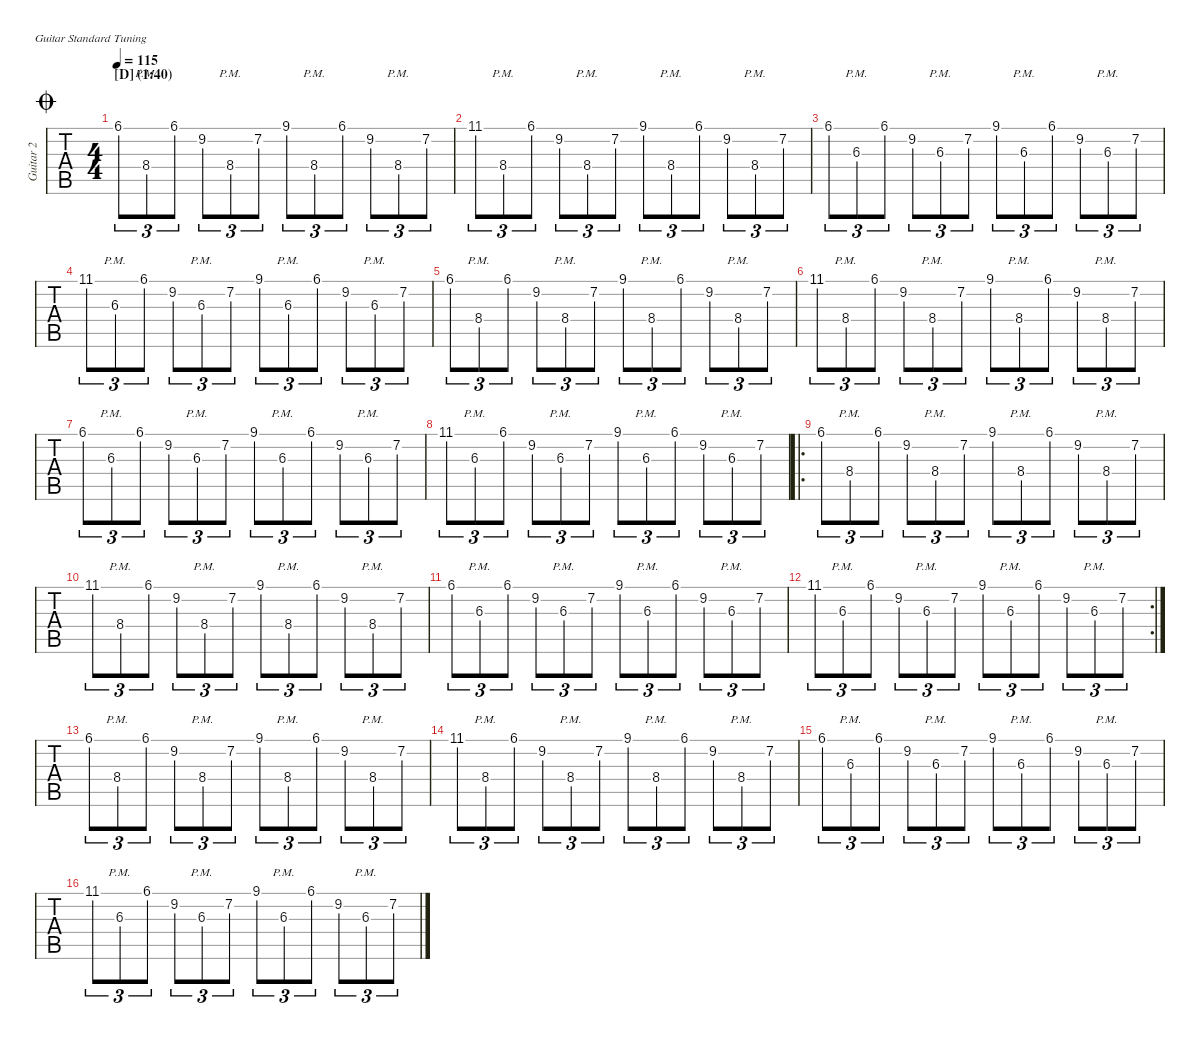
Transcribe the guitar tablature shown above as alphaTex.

\hideDynamics
\bracketExtendMode nobrackets
\multiTrackTrackNamePolicy allsystems
\firstSystemTrackNameMode fullname
\otherSystemsTrackNameMode fullname
\otherSystemsTrackNameOrientation horizontal
\track ("Guitar 2" "Guitar 2") {instrument electricguitarclean}
\staff {tabs}
\tuning (E4 B3 G3 D3 A2 E2)
\ts (4 4)
\section ("D" "(1:40)")
\scale
1.06183
\jump coda
\tempo 115
\accidentals auto
\clef g2
\ottava regular
\simile none
\ks c
6.1{acc #}.8{tu (3 2) dy mf} 8.4{pm acc #}.8{tu (3 2)} 6.1{acc #}.8{tu (3 2)} 9.2{acc #}.8{tu (3 2)} 8.4{pm acc #}.8{tu (3 2)} 7.2{acc #}.8{tu (3 2)} 9.1{acc #}.8{tu (3 2)} 8.4{pm acc #}.8{tu (3 2)} 6.1{acc #}.8{tu (3 2)} 9.2{acc #}.8{tu (3 2)} 8.4{pm acc #}.8{tu (3 2)} 7.2{acc #}.8{tu (3 2)} |
\scale
0.981312 11.1{acc #}.8{tu (3 2)} 8.4{pm acc #}.8{tu (3 2)} 6.1{acc #}.8{tu (3 2)} 9.2{acc #}.8{tu (3 2)} 8.4{pm acc #}.8{tu (3 2)} 7.2{acc #}.8{tu (3 2)} 9.1{acc #}.8{tu (3 2)} 8.4{pm acc #}.8{tu (3 2)} 6.1{acc #}.8{tu (3 2)} 9.2{acc #}.8{tu (3 2)} 8.4{pm acc #}.8{tu (3 2)} 7.2{acc #}.8{tu (3 2)} |
\scale
0.975549 6.1{acc #}.8{tu (3 2)} 6.3{pm acc #}.8{tu (3 2)} 6.1{acc #}.8{tu (3 2)} 9.2{acc #}.8{tu (3 2)} 6.3{pm acc #}.8{tu (3 2)} 7.2{acc #}.8{tu (3 2)} 9.1{acc #}.8{tu (3 2)} 6.3{pm acc #}.8{tu (3 2)} 6.1{acc #}.8{tu (3 2)} 9.2{acc #}.8{tu (3 2)} 6.3{pm acc #}.8{tu (3 2)} 7.2{acc #}.8{tu (3 2)} |
\scale
0.981312 11.1{acc #}.8{tu (3 2)} 6.3{pm acc #}.8{tu (3 2)} 6.1{acc #}.8{tu (3 2)} 9.2{acc #}.8{tu (3 2)} 6.3{pm acc #}.8{tu (3 2)} 7.2{acc #}.8{tu (3 2)} 9.1{acc #}.8{tu (3 2)} 6.3{pm acc #}.8{tu (3 2)} 6.1{acc #}.8{tu (3 2)} 9.2{acc #}.8{tu (3 2)} 6.3{pm acc #}.8{tu (3 2)} 7.2{acc #}.8{tu (3 2)} |
\scale
1.06183 6.1{acc #}.8{tu (3 2)} 8.4{pm acc #}.8{tu (3 2)} 6.1{acc #}.8{tu (3 2)} 9.2{acc #}.8{tu (3 2)} 8.4{pm acc #}.8{tu (3 2)} 7.2{acc #}.8{tu (3 2)} 9.1{acc #}.8{tu (3 2)} 8.4{pm acc #}.8{tu (3 2)} 6.1{acc #}.8{tu (3 2)} 9.2{acc #}.8{tu (3 2)} 8.4{pm acc #}.8{tu (3 2)} 7.2{acc #}.8{tu (3 2)} |
\scale
0.981312 11.1{acc #}.8{tu (3 2)} 8.4{pm acc #}.8{tu (3 2)} 6.1{acc #}.8{tu (3 2)} 9.2{acc #}.8{tu (3 2)} 8.4{pm acc #}.8{tu (3 2)} 7.2{acc #}.8{tu (3 2)} 9.1{acc #}.8{tu (3 2)} 8.4{pm acc #}.8{tu (3 2)} 6.1{acc #}.8{tu (3 2)} 9.2{acc #}.8{tu (3 2)} 8.4{pm acc #}.8{tu (3 2)} 7.2{acc #}.8{tu (3 2)} |
\scale
0.986214 6.1{acc #}.8{tu (3 2)} 6.3{pm acc #}.8{tu (3 2)} 6.1{acc #}.8{tu (3 2)} 9.2{acc #}.8{tu (3 2)} 6.3{pm acc #}.8{tu (3 2)} 7.2{acc #}.8{tu (3 2)} 9.1{acc #}.8{tu (3 2)} 6.3{pm acc #}.8{tu (3 2)} 6.1{acc #}.8{tu (3 2)} 9.2{acc #}.8{tu (3 2)} 6.3{pm acc #}.8{tu (3 2)} 7.2{acc #}.8{tu (3 2)} |
\scale
0.970647 11.1{acc #}.8{tu (3 2)} 6.3{pm acc #}.8{tu (3 2)} 6.1{acc #}.8{tu (3 2)} 9.2{acc #}.8{tu (3 2)} 6.3{pm acc #}.8{tu (3 2)} 7.2{acc #}.8{tu (3 2)} 9.1{acc #}.8{tu (3 2)} 6.3{pm acc #}.8{tu (3 2)} 6.1{acc #}.8{tu (3 2)} 9.2{acc #}.8{tu (3 2)} 6.3{pm acc #}.8{tu (3 2)} 7.2{acc #}.8{tu (3 2)} |
\ro
\scale
1.06429 6.1{acc #}.8{tu (3 2)} 8.4{pm acc #}.8{tu (3 2)} 6.1{acc #}.8{tu (3 2)} 9.2{acc #}.8{tu (3 2)} 8.4{pm acc #}.8{tu (3 2)} 7.2{acc #}.8{tu (3 2)} 9.1{acc #}.8{tu (3 2)} 8.4{pm acc #}.8{tu (3 2)} 6.1{acc #}.8{tu (3 2)} 9.2{acc #}.8{tu (3 2)} 8.4{pm acc #}.8{tu (3 2)} 7.2{acc #}.8{tu (3 2)} |
\scale
0.974195 11.1{acc #}.8{tu (3 2)} 8.4{pm acc #}.8{tu (3 2)} 6.1{acc #}.8{tu (3 2)} 9.2{acc #}.8{tu (3 2)} 8.4{pm acc #}.8{tu (3 2)} 7.2{acc #}.8{tu (3 2)} 9.1{acc #}.8{tu (3 2)} 8.4{pm acc #}.8{tu (3 2)} 6.1{acc #}.8{tu (3 2)} 9.2{acc #}.8{tu (3 2)} 8.4{pm acc #}.8{tu (3 2)} 7.2{acc #}.8{tu (3 2)} |
\scale
0.989875 6.1{acc #}.8{tu (3 2)} 6.3{pm acc #}.8{tu (3 2)} 6.1{acc #}.8{tu (3 2)} 9.2{acc #}.8{tu (3 2)} 6.3{pm acc #}.8{tu (3 2)} 7.2{acc #}.8{tu (3 2)} 9.1{acc #}.8{tu (3 2)} 6.3{pm acc #}.8{tu (3 2)} 6.1{acc #}.8{tu (3 2)} 9.2{acc #}.8{tu (3 2)} 6.3{pm acc #}.8{tu (3 2)} 7.2{acc #}.8{tu (3 2)} |
\rc 2
\scale
0.971645 11.1{acc #}.8{tu (3 2)} 6.3{pm acc #}.8{tu (3 2)} 6.1{acc #}.8{tu (3 2)} 9.2{acc #}.8{tu (3 2)} 6.3{pm acc #}.8{tu (3 2)} 7.2{acc #}.8{tu (3 2)} 9.1{acc #}.8{tu (3 2)} 6.3{pm acc #}.8{tu (3 2)} 6.1{acc #}.8{tu (3 2)} 9.2{acc #}.8{tu (3 2)} 6.3{pm acc #}.8{tu (3 2)} 7.2{acc #}.8{tu (3 2)} |
\scale
1.06183 6.1{acc #}.8{tu (3 2)} 8.4{pm acc #}.8{tu (3 2)} 6.1{acc #}.8{tu (3 2)} 9.2{acc #}.8{tu (3 2)} 8.4{pm acc #}.8{tu (3 2)} 7.2{acc #}.8{tu (3 2)} 9.1{acc #}.8{tu (3 2)} 8.4{pm acc #}.8{tu (3 2)} 6.1{acc #}.8{tu (3 2)} 9.2{acc #}.8{tu (3 2)} 8.4{pm acc #}.8{tu (3 2)} 7.2{acc #}.8{tu (3 2)} |
\scale
0.981312 11.1{acc #}.8{tu (3 2)} 8.4{pm acc #}.8{tu (3 2)} 6.1{acc #}.8{tu (3 2)} 9.2{acc #}.8{tu (3 2)} 8.4{pm acc #}.8{tu (3 2)} 7.2{acc #}.8{tu (3 2)} 9.1{acc #}.8{tu (3 2)} 8.4{pm acc #}.8{tu (3 2)} 6.1{acc #}.8{tu (3 2)} 9.2{acc #}.8{tu (3 2)} 8.4{pm acc #}.8{tu (3 2)} 7.2{acc #}.8{tu (3 2)} |
\scale
0.986214 6.1{acc #}.8{tu (3 2)} 6.3{pm acc #}.8{tu (3 2)} 6.1{acc #}.8{tu (3 2)} 9.2{acc #}.8{tu (3 2)} 6.3{pm acc #}.8{tu (3 2)} 7.2{acc #}.8{tu (3 2)} 9.1{acc #}.8{tu (3 2)} 6.3{pm acc #}.8{tu (3 2)} 6.1{acc #}.8{tu (3 2)} 9.2{acc #}.8{tu (3 2)} 6.3{pm acc #}.8{tu (3 2)} 7.2{acc #}.8{tu (3 2)} |
\scale
0.970647 11.1{acc #}.8{tu (3 2)} 6.3{pm acc #}.8{tu (3 2)} 6.1{acc #}.8{tu (3 2)} 9.2{acc #}.8{tu (3 2)} 6.3{pm acc #}.8{tu (3 2)} 7.2{acc #}.8{tu (3 2)} 9.1{acc #}.8{tu (3 2)} 6.3{pm acc #}.8{tu (3 2)} 6.1{acc #}.8{tu (3 2)} 9.2{acc #}.8{tu (3 2)} 6.3{pm acc #}.8{tu (3 2)} 7.2{acc #}.8{tu (3 2)}
